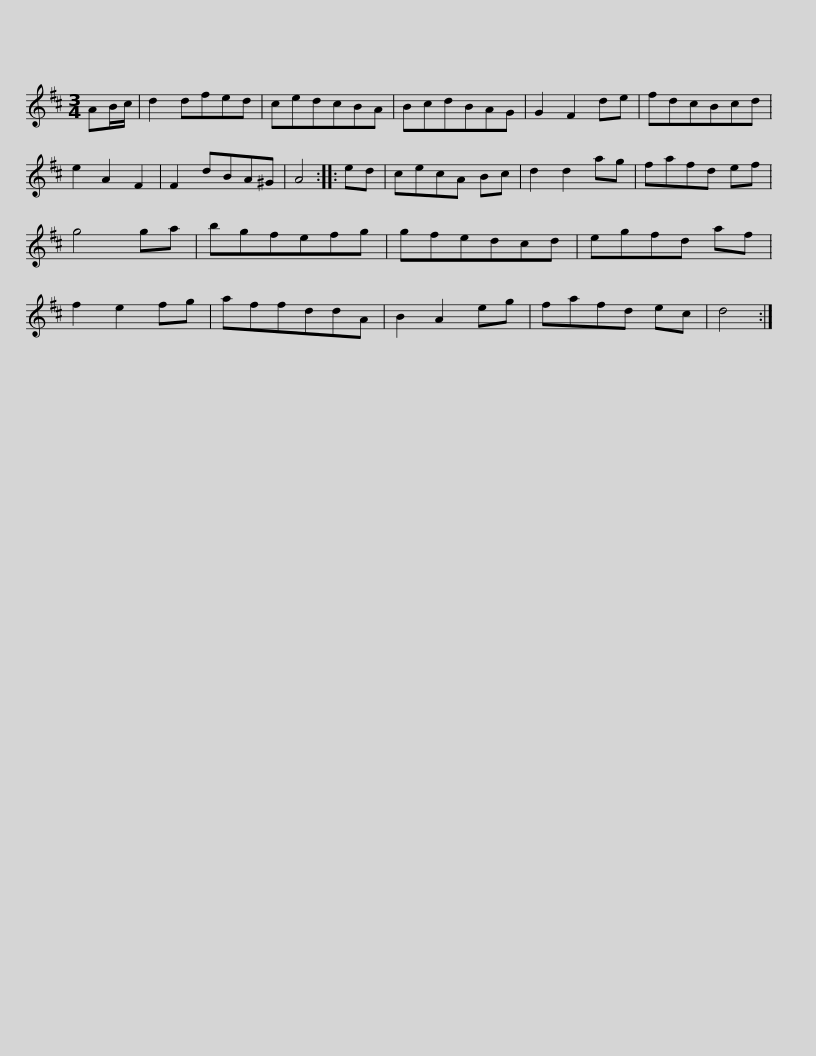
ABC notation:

X:1
L:1/8
M:3/4
I:linebreak $
K:D
V:1 treble
V:1
 AB/c/ | d2 dfed | cedcBA | BcdBAG | G2 F2 de | %5
 fdcBcd | e2 A2 F2 | F2 dBA^G | A4 :: ed |$ %10
 cecA Bc | d2 d2 ag | fafd ef | g4 ga | bgfefg | %15
 gfedcd | egfd af | f2 e2 fg |$ affddA | B2 A2 eg | %20
 fafd ec | d4 :| %22
